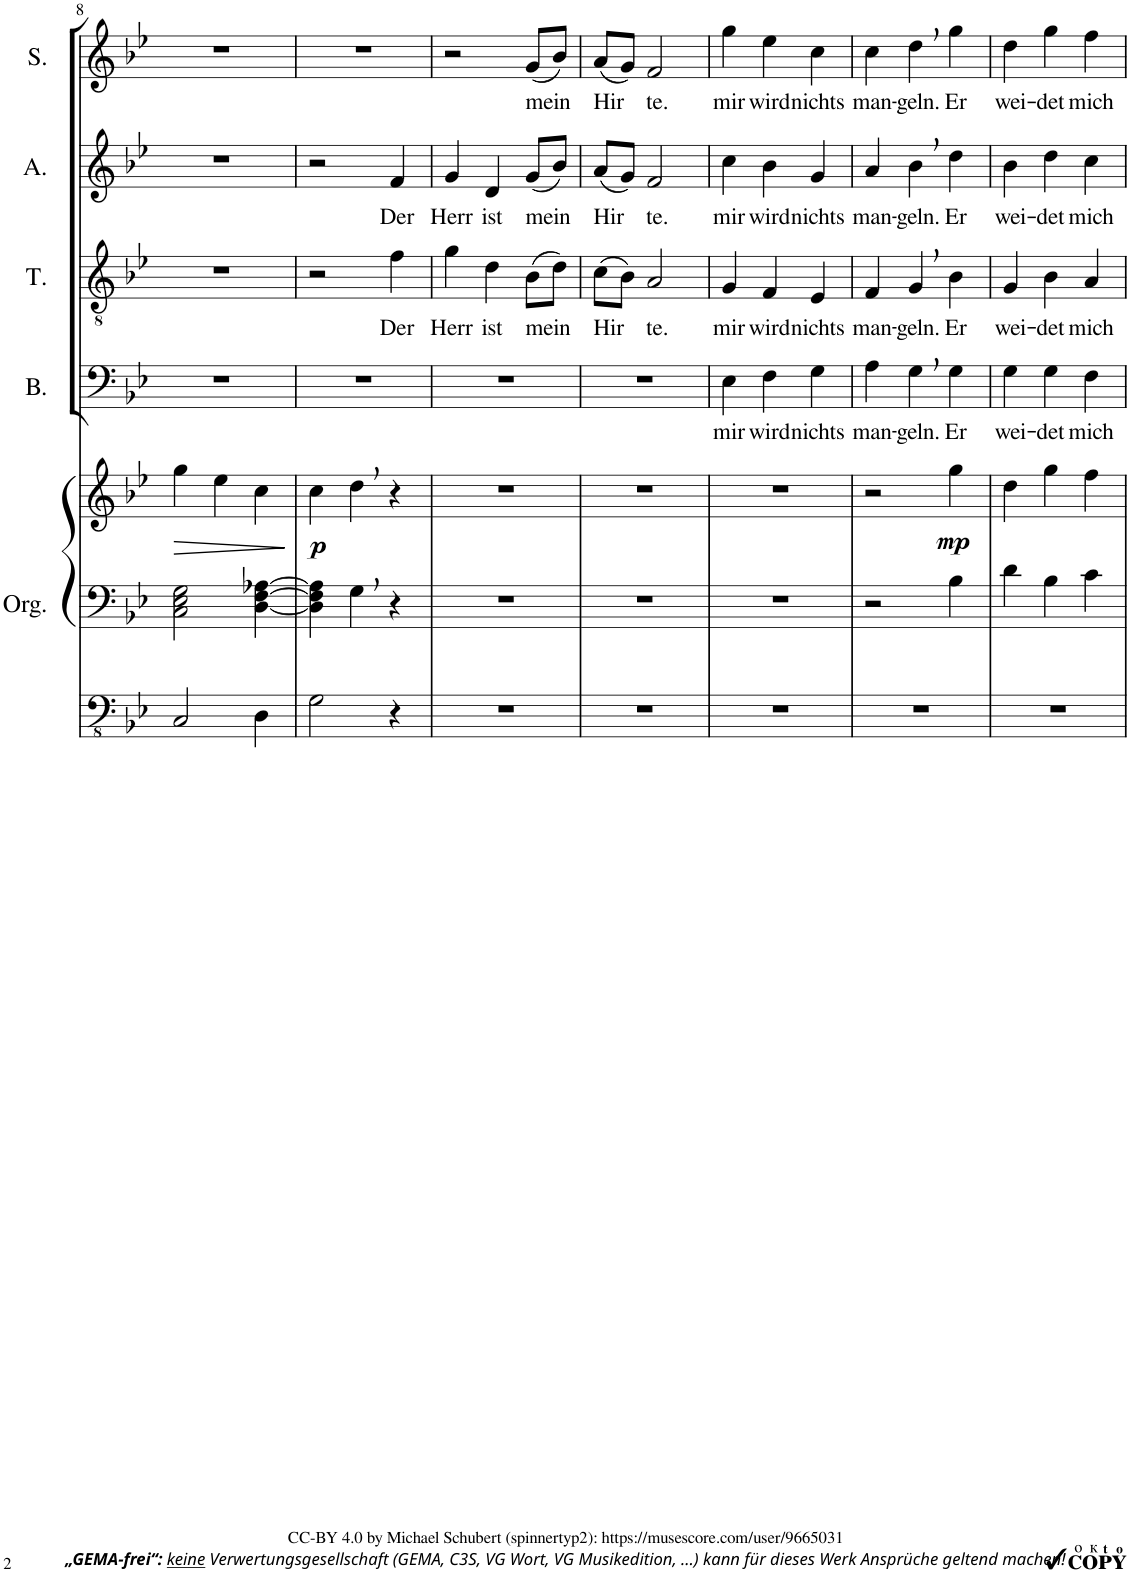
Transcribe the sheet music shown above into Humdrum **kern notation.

**kern	**kern	**kern	**dynam	**kern	**text	**kern	**text	**kern	**text	**kern	**text
*part5	*part5	*part5	*part5	*part4	*part4	*part3	*part3	*part2	*part2	*part1	*part1
*staff7	*staff6	*staff5	*staff5/6/7	*staff4	*staff4	*staff3	*staff3	*staff2	*staff2	*staff1	*staff1
*I"Pipe Organ	*	*	*	*I"Baß	*	*I"Tenor	*	*I"Alt	*	*I"Sopran	*
*I'Org.	*	*	*	*I'B.	*	*I'T.	*	*I'A.	*	*I'S.	*
!!LO:PB:g=z
*clefFv4	*clefF4	*clefG2	*	*clefF4	*	*clefGv2	*	*clefG2	*	*clefG2	*
*k[b-e-]	*k[b-e-]	*k[b-e-]	*	*k[b-e-]	*	*k[b-e-]	*	*k[b-e-]	*	*k[b-e-]	*
*M3/4	*M3/4	*M3/4	*	*M3/4	*	*M3/4	*	*M3/4	*	*M3/4	*
=8	=8	=8	=8	=8	=8	=8	=8	=8	=8	=8	=8
!	!	!	!LO:HP:b	!	!	!	!	!	!	!	!
2CC/	2C\ 2E-\ 2G\	4gg\	>	2.r	.	2.r	.	2.r	.	2.r	.
.	.	4ee-\	.	.	.	.	.	.	.	.	.
4DD\	[4D\ [4F\ [4A-X\	4cc\	.	.	.	.	.	.	.	.	.
.	.	.	]	.	.	.	.	.	.	.	.
=9	=9	=9	=9	=9	=9	=9	=9	=9	=9	=9	=9
!	!	!	!LO:DY:b	!	!	!	!	!	!	!	!
2GG\	4D\] 4F\] 4A-\]	4cc\	p	2.r	.	2r	.	2r	.	2.r	.
.	4G,\	4dd,\	.	.	.	.	.	.	.	.	.
!	!	!	!	!	!	!	!LO:LY:b	!	!LO:LY:b	!	!
4r	4r	4r	.	.	.	4f\	Der	4f/	Der	.	.
=10	=10	=10	=10	=10	=10	=10	=10	=10	=10	=10	=10
!	!	!	!	!	!	!	!LO:LY:b	!	!LO:LY:b	!	!
2.r	2.r	2.r	.	2.r	.	4g\	Herr	4g/	Herr	2r	.
!	!	!	!	!	!	!	!LO:LY:b	!	!LO:LY:b	!	!
.	.	.	.	.	.	4d\	ist	4d/	ist	.	.
!	!	!	!	!	!	!	!LO:LY:b	!	!LO:LY:b	!	!LO:LY:b
.	.	.	.	.	.	(8B-\L	mein	(8g/L	mein	(8g/L	mein
.	.	.	.	.	.	8d\J)	.	8b-/J)	.	8b-/J)	.
=11	=11	=11	=11	=11	=11	=11	=11	=11	=11	=11	=11
!	!	!	!	!	!	!	!LO:LY:b	!	!LO:LY:b	!	!LO:LY:b
2.r	2.r	2.r	.	2.r	.	(8c\L	Hir	(8a/L	Hir	(8a/L	Hir
.	.	.	.	.	.	8B-\J)	.	8g/J)	.	8g/J)	.
!	!	!	!	!	!	!	!LO:LY:b	!	!LO:LY:b	!	!LO:LY:b
.	.	.	.	.	.	2A/	te.	2f/	te.	2f/	te.
=12	=12	=12	=12	=12	=12	=12	=12	=12	=12	=12	=12
!	!	!	!	!	!LO:LY:b	!	!LO:LY:b	!	!LO:LY:b	!	!LO:LY:b
2.r	2.r	2.r	.	4E-\	mir	4G/	mir	4cc\	mir	4gg\	mir
!	!	!	!	!	!LO:LY:b	!	!LO:LY:b	!	!LO:LY:b	!	!LO:LY:b
.	.	.	.	4F\	wird	4F/	wird	4b-\	wird	4ee-\	wird
!	!	!	!	!	!LO:LY:b	!	!LO:LY:b	!	!LO:LY:b	!	!LO:LY:b
.	.	.	.	4G\	nichts	4E-/	nichts	4g/	nichts	4cc\	nichts
=13	=13	=13	=13	=13	=13	=13	=13	=13	=13	=13	=13
!	!	!	!	!	!LO:LY:b	!	!LO:LY:b	!	!LO:LY:b	!	!LO:LY:b
2.r	2r	2r	.	4A\	man-	4F/	man-	4a/	man-	4cc\	man-
!	!	!	!	!	!LO:LY:b	!	!LO:LY:b	!	!LO:LY:b	!	!LO:LY:b
.	.	.	.	4G,\	-geln.	4G,/	-geln.	4b-,\	-geln.	4dd,\	-geln.
!	!	!	!LO:DY:b	!	!LO:LY:b	!	!LO:LY:b	!	!LO:LY:b	!	!LO:LY:b
.	4B-\	4gg\	mp	4G\	Er	4B-\	Er	4dd\	Er	4gg\	Er
=14	=14	=14	=14	=14	=14	=14	=14	=14	=14	=14	=14
!	!	!	!	!	!LO:LY:b	!	!LO:LY:b	!	!LO:LY:b	!	!LO:LY:b
2.r	4d\	4dd\	.	4G\	wei-	4G/	wei-	4b-\	wei-	4dd\	wei-
!	!	!	!	!	!LO:LY:b	!	!LO:LY:b	!	!LO:LY:b	!	!LO:LY:b
.	4B-\	4gg\	.	4G\	-det	4B-\	-det	4dd\	-det	4gg\	-det
!	!	!	!	!	!LO:LY:b	!	!LO:LY:b	!	!LO:LY:b	!	!LO:LY:b
.	4c\	4ff\	.	4F\	mich	4A/	mich	4cc\	mich	4ff\	mich
=	=	=	=	=	=	=	=	=	=	=	=
*-	*-	*-	*-	*-	*-	*-	*-	*-	*-	*-	*-
